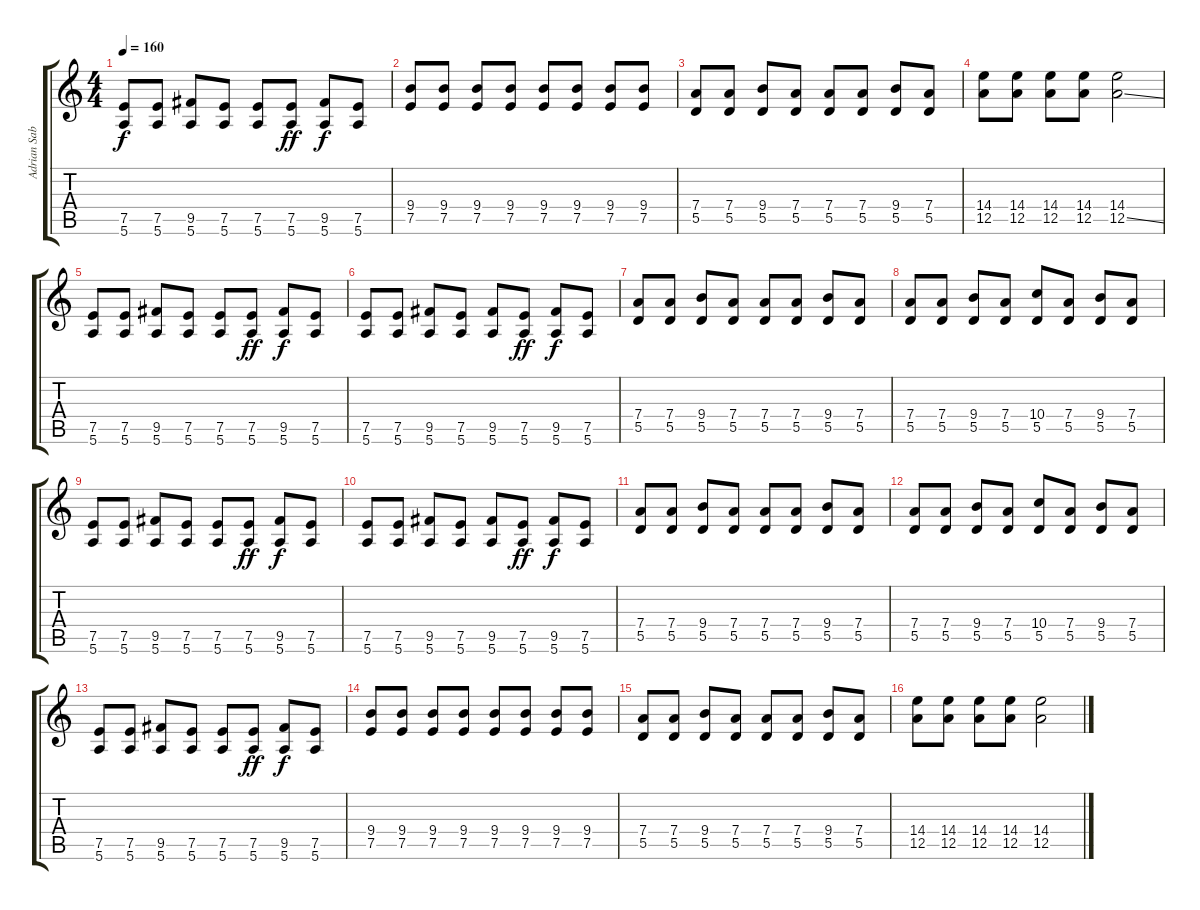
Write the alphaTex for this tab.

\track ("Adrian Sabbath" "Adrian Sab") {instrument distortionguitar}
\staff {score tabs}
\tuning (E4 B3 G3 D3 A2 E2) {hide}
\ts (4 4)
\tempo 160
\clef g2
\ks c
(7.5 5.6).8{dy f} (7.5 5.6).8 (9.5 5.6).8 (7.5 5.6).8 (7.5 5.6).8 (7.5 5.6).8{dy ff} (9.5 5.6).8{dy f} (7.5 5.6).8 |
(9.4 7.5).8 (9.4 7.5).8 (9.4 7.5).8 (9.4 7.5).8 (9.4 7.5).8 (9.4 7.5).8 (9.4 7.5).8 (9.4 7.5).8 |
(7.4 5.5).8 (7.4 5.5).8 (9.4 5.5).8 (7.4 5.5).8 (7.4 5.5).8 (7.4 5.5).8 (9.4 5.5).8 (7.4 5.5).8 |
(14.4 12.5).8 (14.4 12.5).8 (14.4 12.5).8 (14.4 12.5).8 (14.4 12.5{ss}).2 |
(7.5 5.6).8 (7.5 5.6).8 (9.5 5.6).8 (7.5 5.6).8 (7.5 5.6).8 (7.5 5.6).8{dy ff} (9.5 5.6).8{dy f} (7.5 5.6).8 |
(7.5 5.6).8 (7.5 5.6).8 (9.5 5.6).8 (7.5 5.6).8 (9.5 5.6).8 (7.5 5.6).8{dy ff} (9.5 5.6).8{dy f} (7.5 5.6).8 |
(7.4 5.5).8 (7.4 5.5).8 (9.4 5.5).8 (7.4 5.5).8 (7.4 5.5).8 (7.4 5.5).8 (9.4 5.5).8 (7.4 5.5).8 |
(7.4 5.5).8 (7.4 5.5).8 (9.4 5.5).8 (7.4 5.5).8 (10.4 5.5).8 (7.4 5.5).8 (9.4 5.5).8 (7.4 5.5).8 |
(7.5 5.6).8 (7.5 5.6).8 (9.5 5.6).8 (7.5 5.6).8 (7.5 5.6).8 (7.5 5.6).8{dy ff} (9.5 5.6).8{dy f} (7.5 5.6).8 |
(7.5 5.6).8 (7.5 5.6).8 (9.5 5.6).8 (7.5 5.6).8 (9.5 5.6).8 (7.5 5.6).8{dy ff} (9.5 5.6).8{dy f} (7.5 5.6).8 |
(7.4 5.5).8 (7.4 5.5).8 (9.4 5.5).8 (7.4 5.5).8 (7.4 5.5).8 (7.4 5.5).8 (9.4 5.5).8 (7.4 5.5).8 |
(7.4 5.5).8 (7.4 5.5).8 (9.4 5.5).8 (7.4 5.5).8 (10.4 5.5).8 (7.4 5.5).8 (9.4 5.5).8 (7.4 5.5).8 |
(7.5 5.6).8 (7.5 5.6).8 (9.5 5.6).8 (7.5 5.6).8 (7.5 5.6).8 (7.5 5.6).8{dy ff} (9.5 5.6).8{dy f} (7.5 5.6).8 |
(9.4 7.5).8 (9.4 7.5).8 (9.4 7.5).8 (9.4 7.5).8 (9.4 7.5).8 (9.4 7.5).8 (9.4 7.5).8 (9.4 7.5).8 |
(7.4 5.5).8 (7.4 5.5).8 (9.4 5.5).8 (7.4 5.5).8 (7.4 5.5).8 (7.4 5.5).8 (9.4 5.5).8 (7.4 5.5).8 |
(14.4 12.5).8 (14.4 12.5).8 (14.4 12.5).8 (14.4 12.5).8 (14.4{ss} 12.5{ss}).2
